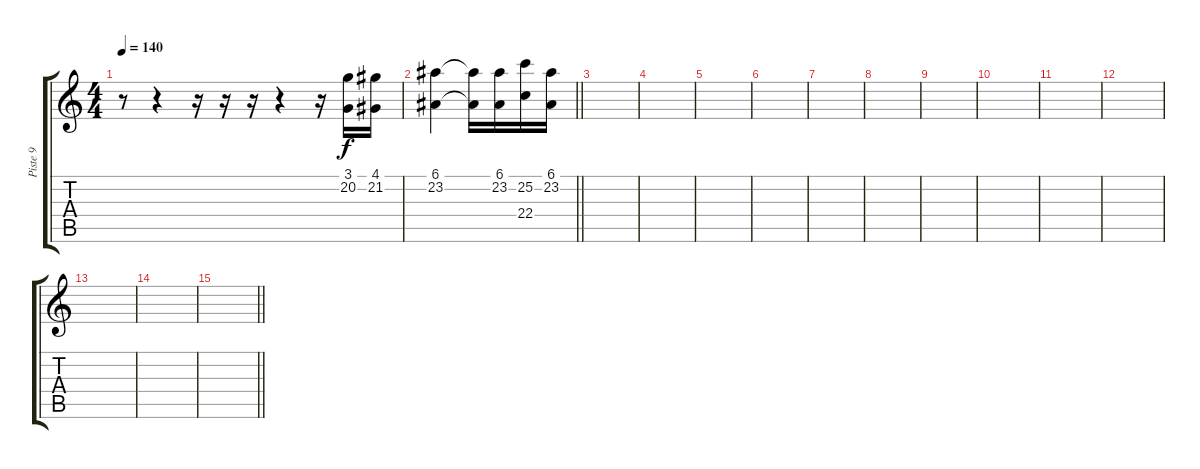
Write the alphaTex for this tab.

\track ("Piste 9" "Piste 9") {instrument stringensemble1}
\staff {score tabs}
\tuning (E4 B3 G3 D3 A2 E2) {hide}
\ts (4 4)
\tempo 140
\clef g2
\ks c
r.8{dy f} r.4 r.16 r.16 r.16 r.4 r.16 (3.1 20.2).16 (4.1 21.2).16 |
\barLineRight lightlight
(6.1 23.2).4 (6.1{t} 23.2{t}).16 (6.1 23.2).16 (25.2 22.4).16 (6.1 23.2).16 |
|
|
|
|
|
|
|
|
|
|
|
|
\barLineRight lightlight
